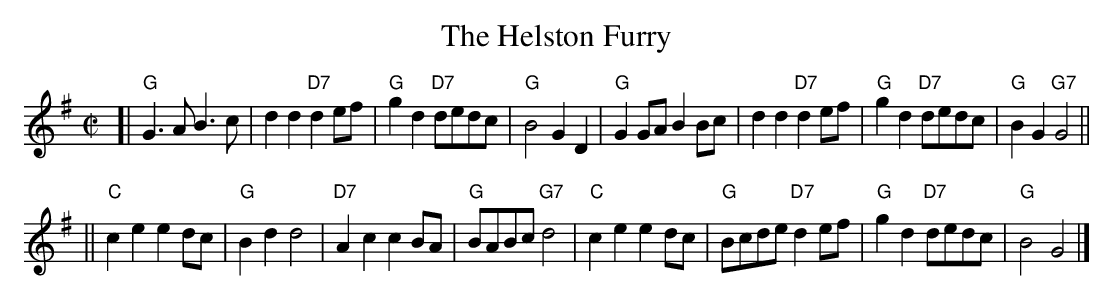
X:1
T: The Helston Furry
M: C|
L: 1/8
K: G
[| "G"G3A  B3c  | d2d2 "D7"d2ef | "G"g2d2 "D7"dedc | "G"B4 G2D2 \
|  "G"G2GA B2Bc | d2d2 "D7"d2ef | "G"g2d2 "D7"dedc | "G"B2G2 "G7"G4 ||
|| "C"c2e2 e2dc | "G"B2d2 d4   | "D7"A2c2 c2BA | "G"BABc "G7"d4 \
|  "C"c2e2 e2dc | "G"Bcde "D7"d2ef | "G"g2d2 "D7"dedc | "G"B4 G4 |]
